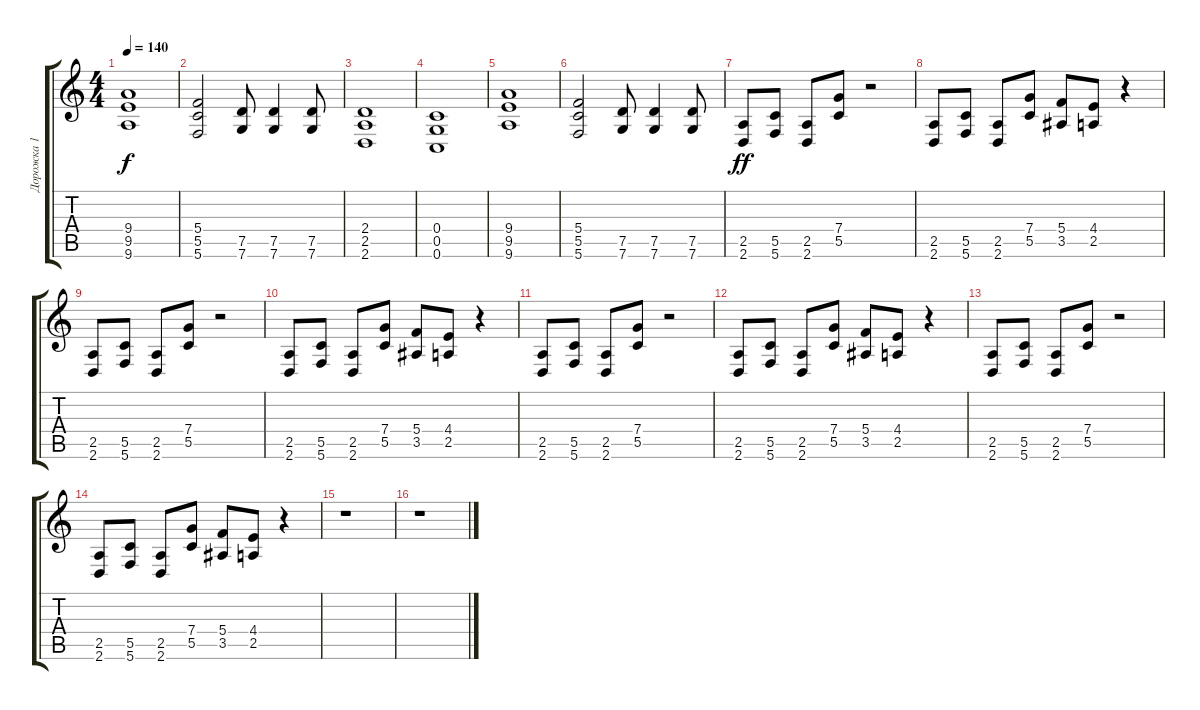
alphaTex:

\track ("Дорожка 1" "Дорожка 1") {instrument overdrivenguitar}
\staff {score tabs}
\tuning (D4 A3 F3 C3 G2 C2) {hide}
\ts (4 4)
\tempo 140
\clef g2
\ks c
(9.4 9.5 9.6).1{dy f} |
(5.4 5.5 5.6).2 (7.5 7.6).8 (7.5 7.6).4 (7.5 7.6).8 |
(2.4 2.5 2.6).1 |
(0.4 0.5 0.6).1 |
(9.4 9.5 9.6).1 |
(5.4 5.5 5.6).2 (7.5 7.6).8 (7.5 7.6).4 (7.5 7.6).8 |
(2.5 2.6).8{dy ff} (5.5 5.6).8 (2.5 2.6).8 (7.4 5.5).8 r.2 |
(2.5 2.6).8 (5.5 5.6).8 (2.5 2.6).8 (7.4 5.5).8 (5.4 3.5).8 (4.4 2.5).8 r.4 |
(2.5 2.6).8 (5.5 5.6).8 (2.5 2.6).8 (7.4 5.5).8 r.2 |
(2.5 2.6).8 (5.5 5.6).8 (2.5 2.6).8 (7.4 5.5).8 (5.4 3.5).8 (4.4 2.5).8 r.4 |
(2.5 2.6).8 (5.5 5.6).8 (2.5 2.6).8 (7.4 5.5).8 r.2 |
(2.5 2.6).8 (5.5 5.6).8 (2.5 2.6).8 (7.4 5.5).8 (5.4 3.5).8 (4.4 2.5).8 r.4 |
(2.5 2.6).8 (5.5 5.6).8 (2.5 2.6).8 (7.4 5.5).8 r.2 |
(2.5 2.6).8 (5.5 5.6).8 (2.5 2.6).8 (7.4 5.5).8 (5.4 3.5).8 (4.4 2.5).8 r.4 |
r.1 |
r.1
